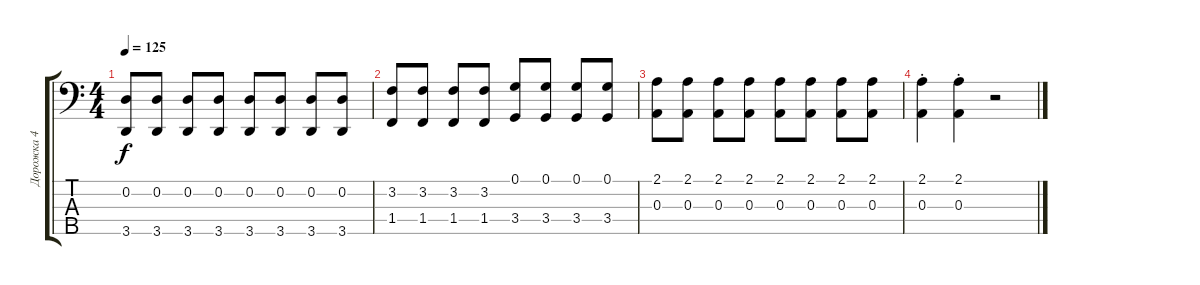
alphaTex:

\track ("Дорожка 4" "Дорожка 4") {instrument fretlessbass}
\staff {score tabs}
\tuning (G2 D2 A1 E1 B0) {hide}
\ts (4 4)
\tempo 125
\clef f4
\ks c
(0.2 3.5).8{dy f} (0.2 3.5).8 (0.2 3.5).8 (0.2 3.5).8 (0.2 3.5).8 (0.2 3.5).8 (0.2 3.5).8 (0.2 3.5).8 |
(3.2 1.4).8 (3.2 1.4).8 (3.2 1.4).8 (3.2 1.4).8 (0.1 3.4).8 (0.1 3.4).8 (0.1 3.4).8 (0.1 3.4).8 |
(2.1 0.3).8 (2.1 0.3).8 (2.1 0.3).8 (2.1 0.3).8 (2.1 0.3).8 (2.1 0.3).8 (2.1 0.3).8 (2.1 0.3).8 |
(2.1{st} 0.3{st}).4 (2.1{st} 0.3{st}).4 r.2
